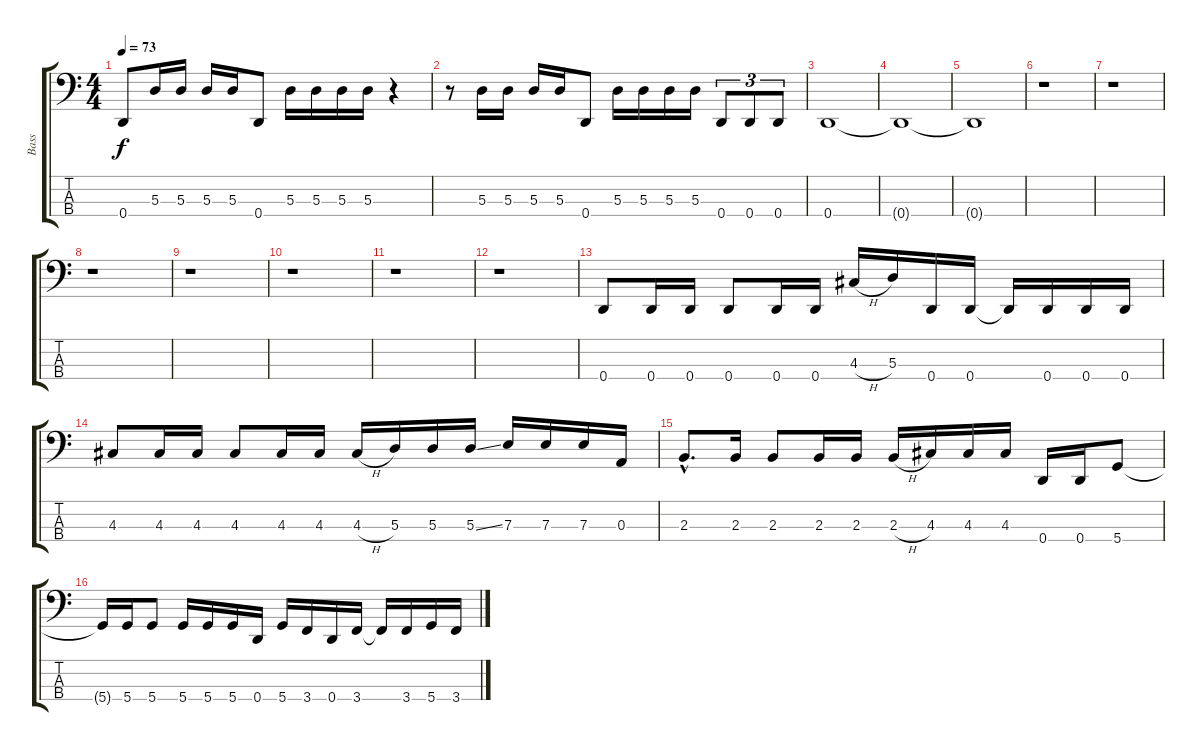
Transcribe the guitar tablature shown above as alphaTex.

\track ("Bass" "Bass") {instrument electricbassfinger}
\staff {score tabs}
\tuning (G2 D2 A1 D1) {hide}
\ts (4 4)
\tempo 73
\clef f4
\ks c
0.4.8{dy f} 5.3.16 5.3.16 5.3.16 5.3.16 0.4.8 5.3.16 5.3.16 5.3.16 5.3.16 r.4 |
r.8 5.3.16 5.3.16 5.3.16 5.3.16 0.4.8 5.3.16 5.3.16 5.3.16 5.3.16 0.4.8{tu (3 2)} 0.4.8{tu (3 2)} 0.4.8{tu (3 2)} |
0.4.1 |
0.4{t}.1 |
0.4{t}.1 |
r.1 |
r.1 |
r.1 |
r.1 |
r.1 |
r.1 |
r.1 |
0.4.8 0.4.16 0.4.16 0.4.8 0.4.16 0.4.16 4.3{h}.16 5.3.16 0.4.16 0.4.16 0.4{t}.16 0.4.16 0.4.16 0.4.16 |
4.3.8 4.3.16 4.3.16 4.3.8 4.3.16 4.3.16 4.3{h}.16 5.3.16 5.3.16 5.3{ss}.16 7.3.16 7.3.16 7.3.16 0.3.16 |
2.3{hac}.8{d} 2.3.16 2.3.8 2.3.16 2.3.16 2.3{h}.16 4.3.16 4.3.16 4.3.16 0.4.16 0.4.16 5.4.8 |
5.4{t}.16 5.4.16 5.4.8 5.4.16 5.4.16 5.4.16 0.4.16 5.4.16 3.4.16 0.4.16 3.4.16 3.4{t}.16 3.4.16 5.4.16 3.4.16
